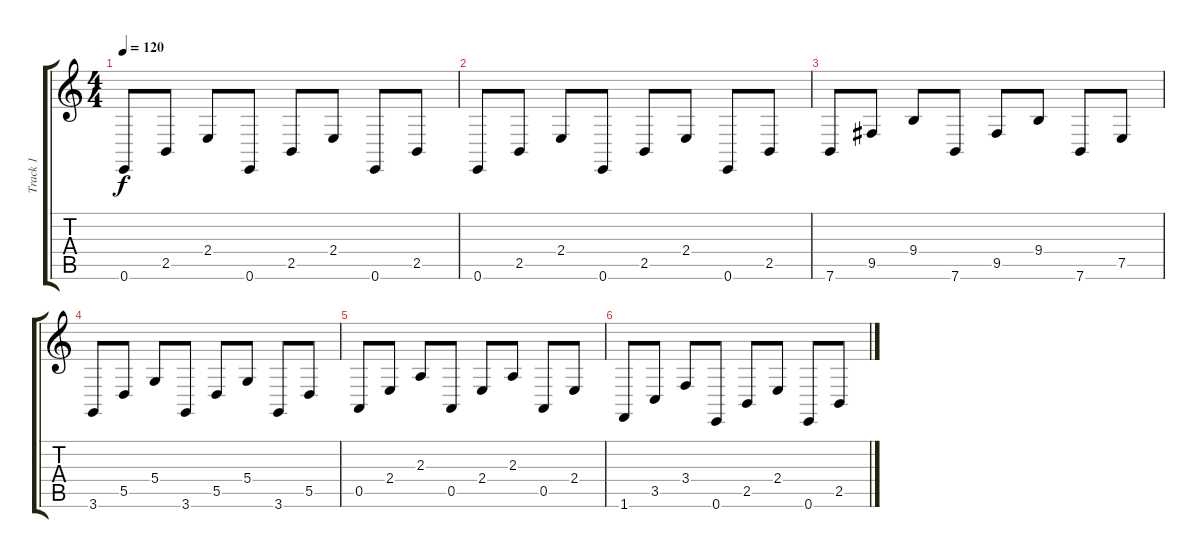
\track ("Track 1" "Track 1") {instrument stringensemble1}
\staff {score tabs}
\tuning (E4 B3 G3 D3 A2 E2) {hide}
\ts (4 4)
\tempo 120
\clef g2
\ks c
0.6.8{dy f} 2.5.8 2.4.8 0.6.8 2.5.8 2.4.8 0.6.8 2.5.8 |
0.6.8 2.5.8 2.4.8 0.6.8 2.5.8 2.4.8 0.6.8 2.5.8 |
7.6.8 9.5.8 9.4.8 7.6.8 9.5.8 9.4.8 7.6.8 7.5.8 |
3.6.8 5.5.8 5.4.8 3.6.8 5.5.8 5.4.8 3.6.8 5.5.8 |
0.5.8 2.4.8 2.3.8 0.5.8 2.4.8 2.3.8 0.5.8 2.4.8 |
1.6.8 3.5.8 3.4.8 0.6.8 2.5.8 2.4.8 0.6.8 2.5.8
